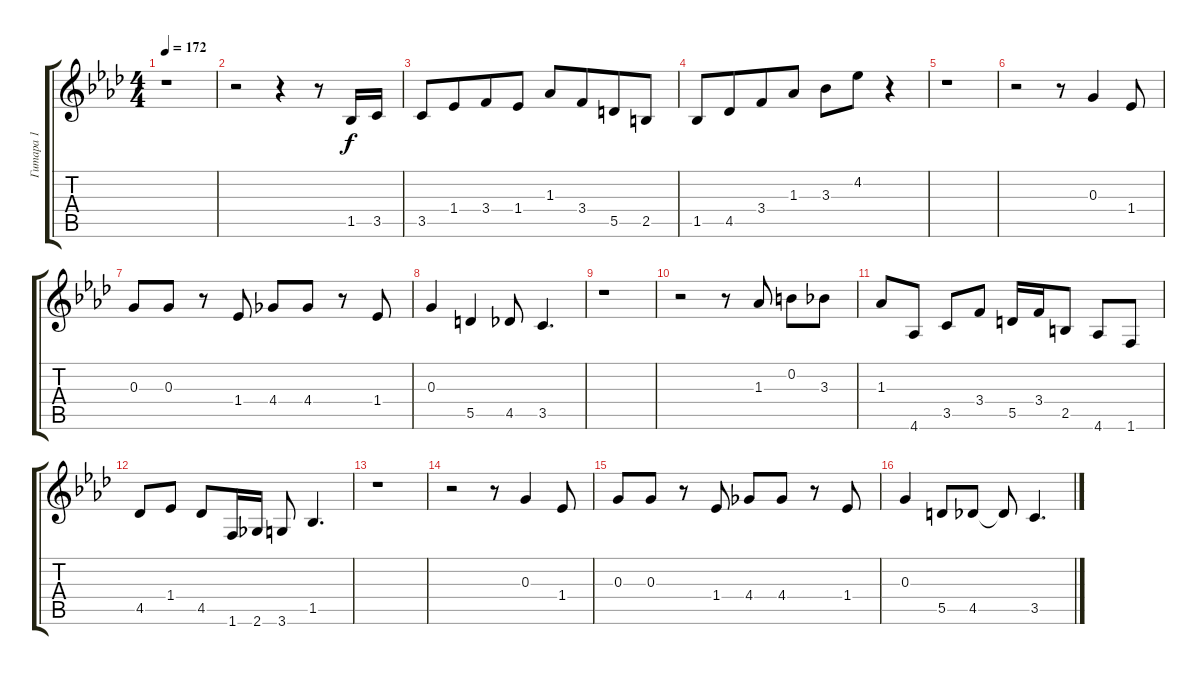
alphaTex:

\track ("Гитара 1" "Гитара 1") {instrument electricguitarclean}
\staff {score tabs}
\tuning (E4 B3 G3 D3 A2 E2) {hide}
\ts (4 4)
\tempo 172
\clef g2
\ks ab
r.1{dy f} |
r.2 r.4 r.8 1.5.16 3.5.16 |
3.5.8 1.4.8{beam merge} 3.4.8 1.4.8 1.3.8 3.4.8{beam merge} 5.5.8 2.5.8 |
1.5.8 4.5.8{beam merge} 3.4.8 1.3.8 3.3.8 4.2.8 r.4 |
r.1 |
r.2 r.8 0.3.4 1.4.8 |
0.3.8 0.3.8 r.8 1.4.8 4.4.8 4.4.8 r.8 1.4.8 |
0.3.4 5.5.4 4.5.8 3.5.4{d} |
r.1 |
r.2 r.8 1.3.8 0.2.8 3.3.8 |
1.3.8 4.6.8 3.5.8 3.4.8 5.5.16 3.4.16 2.5.8 4.6.8 1.6.8 |
4.5.8 1.4.8 4.5.8 1.6.16 2.6.16 3.6.8 1.5.4{d} |
r.1 |
r.2 r.8 0.3.4 1.4.8 |
0.3.8 0.3.8 r.8 1.4.8 4.4.8{beam merge} 4.4.8 r.8 1.4.8 |
0.3.4 5.5.8 4.5.8 4.5{t}.8 3.5.4{d}
